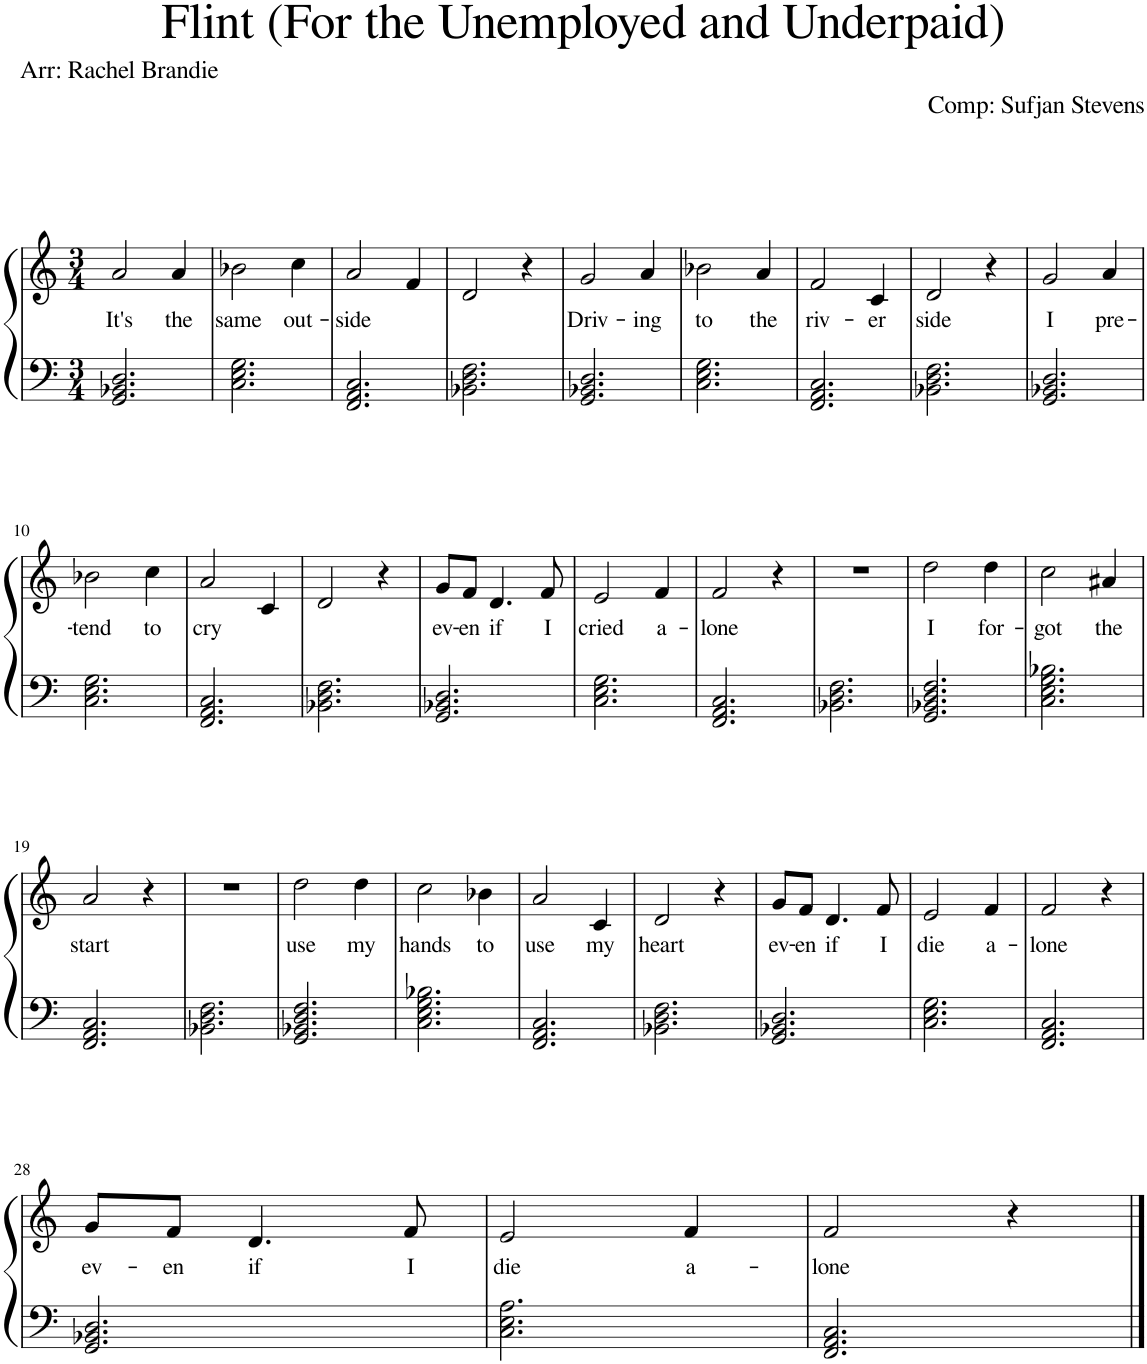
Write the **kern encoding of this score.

**kern	**kern	**text
*part1	*part1	*part1
*staff2	*staff1	*staff1
*I"Piano	*	*
*I'Pno.	*	*
*clefF4	*clefG2	*
*k[]	*k[]	*
*M3/4	*M3/4	*
=1	=1	=1
!	!	!LO:LY:b
2.GG/ 2.BB-X/ 2.D/	2a/	It's
!	!	!LO:LY:b
.	4a/	the
=2	=2	=2
!	!	!LO:LY:b
2.C\ 2.E\ 2.G\	2b-X\	same
!	!	!LO:LY:b
.	4cc\	out-
=3	=3	=3
!	!	!LO:LY:b
2.FF/ 2.AA/ 2.C/	2a/	-side
.	4f/	.
=4	=4	=4
2.BB-X\ 2.D\ 2.F\	2d/	.
.	4r	.
=5	=5	=5
!	!	!LO:LY:b
2.GG/ 2.BB-X/ 2.D/	2g/	Driv-
!	!	!LO:LY:b
.	4a/	-ing
=6	=6	=6
!	!	!LO:LY:b
2.C\ 2.E\ 2.G\	2b-X\	to
!	!	!LO:LY:b
.	4a/	the
=7	=7	=7
!	!	!LO:LY:b
2.FF/ 2.AA/ 2.C/	2f/	riv-
!	!	!LO:LY:b
.	4c/	-er
=8	=8	=8
!	!	!LO:LY:b
2.BB-X\ 2.D\ 2.F\	2d/	side
.	4r	.
=9	=9	=9
!	!	!LO:LY:b
2.GG/ 2.BB-X/ 2.D/	2g/	I
!	!	!LO:LY:b
.	4a/	pre-
!!LO:LB:g=z
=10	=10	=10
!	!	!LO:LY:b
2.C\ 2.E\ 2.G\	2b-X\	-tend
!	!	!LO:LY:b
.	4cc\	to
=11	=11	=11
!	!	!LO:LY:b
2.FF/ 2.AA/ 2.C/	2a/	cry
.	4c/	.
=12	=12	=12
2.BB-X\ 2.D\ 2.F\	2d/	.
.	4r	.
=13	=13	=13
!	!	!LO:LY:b
2.GG/ 2.BB-X/ 2.D/	8g/L	ev-
!	!	!LO:LY:b
.	8f/J	-en
!	!	!LO:LY:b
.	4.d/	if
!	!	!LO:LY:b
.	8f/	I
=14	=14	=14
!	!	!LO:LY:b
2.C\ 2.E\ 2.G\	2e/	cried
!	!	!LO:LY:b
.	4f/	a-
=15	=15	=15
!	!	!LO:LY:b
2.FF/ 2.AA/ 2.C/	2f/	-lone
.	4r	.
=16	=16	=16
2.BB-X\ 2.D\ 2.F\	2.r	.
=17	=17	=17
!	!	!LO:LY:b
2.GG/ 2.BB-X/ 2.D/ 2.F/	2dd\	I
!	!	!LO:LY:b
.	4dd\	for-
=18	=18	=18
!	!	!LO:LY:b
2.C\ 2.E\ 2.G\ 2.B-X\	2cc\	-got
!	!	!LO:LY:b
.	4a#X/	the
!!LO:LB:g=z
=19	=19	=19
!	!	!LO:LY:b
2.FF/ 2.AA/ 2.C/	2a/	start
.	4r	.
=20	=20	=20
2.BB-X\ 2.D\ 2.F\	2.r	.
=21	=21	=21
!	!	!LO:LY:b
2.GG/ 2.BB-X/ 2.D/ 2.F/	2dd\	use
!	!	!LO:LY:b
.	4dd\	my
=22	=22	=22
!	!	!LO:LY:b
2.C\ 2.E\ 2.G\ 2.B-X\	2cc\	hands
!	!	!LO:LY:b
.	4b-X\	to
=23	=23	=23
!	!	!LO:LY:b
2.FF/ 2.AA/ 2.C/	2a/	use
!	!	!LO:LY:b
.	4c/	my
=24	=24	=24
!	!	!LO:LY:b
2.BB-X\ 2.D\ 2.F\	2d/	heart
.	4r	.
=25	=25	=25
!	!	!LO:LY:b
2.GG/ 2.BB-X/ 2.D/	8g/L	ev-
!	!	!LO:LY:b
.	8f/J	-en
!	!	!LO:LY:b
.	4.d/	if
!	!	!LO:LY:b
.	8f/	I
=26	=26	=26
!	!	!LO:LY:b
2.C\ 2.E\ 2.G\	2e/	die
!	!	!LO:LY:b
.	4f/	a-
=27	=27	=27
!	!	!LO:LY:b
2.FF/ 2.AA/ 2.C/	2f/	-lone
.	4r	.
!!LO:LB:g=z
=28	=28	=28
!	!	!LO:LY:b
2.GG/ 2.BB-X/ 2.D/	8g/L	ev-
!	!	!LO:LY:b
.	8f/J	-en
!	!	!LO:LY:b
.	4.d/	if
!	!	!LO:LY:b
.	8f/	I
=29	=29	=29
!	!	!LO:LY:b
2.C\ 2.E\ 2.A\	2e/	die
!	!	!LO:LY:b
.	4f/	a-
=30	=30	=30
!	!	!LO:LY:b
2.FF/ 2.AA/ 2.C/	2f/	-lone
.	4r	.
==	==	==
*-	*-	*-
